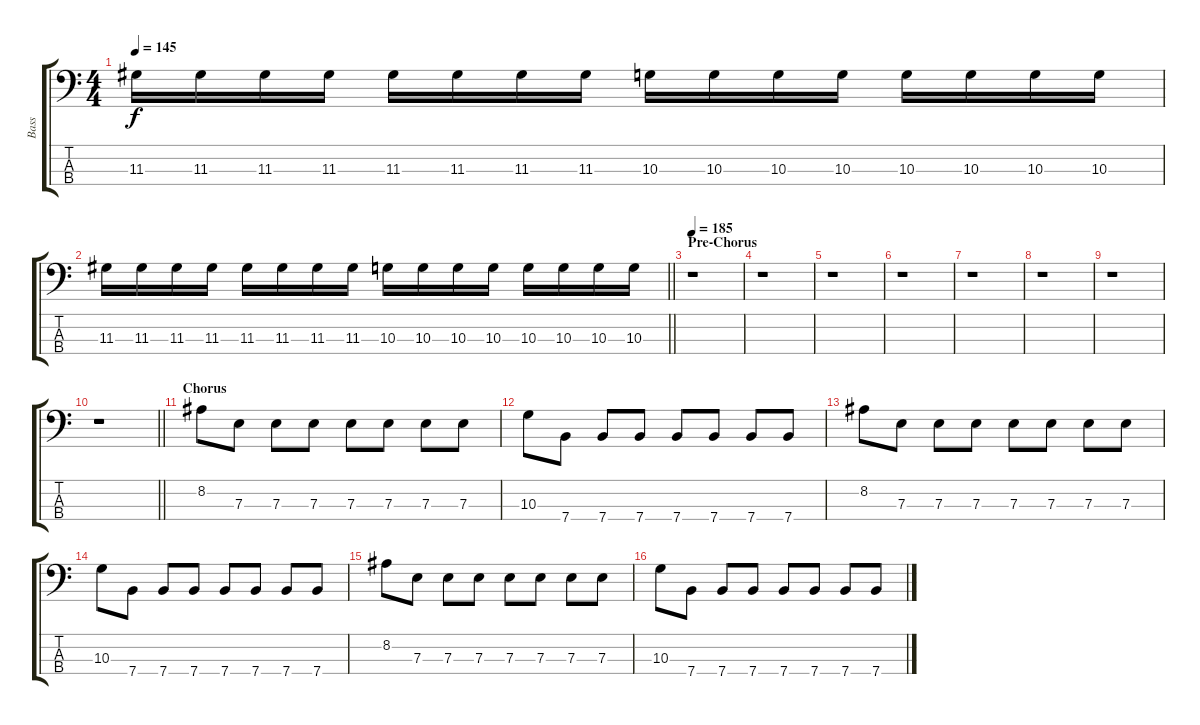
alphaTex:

\track ("Bass" "Bass") {instrument synthbass2}
\staff {score tabs}
\tuning (G2 D2 A1 E1) {hide}
\ts (4 4)
\tempo 145
\clef f4
\ks c
11.3.16{dy f} 11.3.16 11.3.16 11.3.16 11.3.16 11.3.16 11.3.16 11.3.16 10.3.16 10.3.16 10.3.16 10.3.16 10.3.16 10.3.16 10.3.16 10.3.16 |
\barLineRight lightlight
11.3.16 11.3.16 11.3.16 11.3.16 11.3.16 11.3.16 11.3.16 11.3.16 10.3.16 10.3.16 10.3.16 10.3.16 10.3.16 10.3.16 10.3.16 10.3.16 |
\section ("" "Pre-Chorus")
\tempo 185
r.1 |
r.1 |
r.1 |
r.1 |
r.1 |
r.1 |
r.1 |
\barLineRight lightlight
r.1 |
\section ("" "Chorus")
8.2.8 7.3.8 7.3.8 7.3.8 7.3.8 7.3.8 7.3.8 7.3.8 |
10.3.8 7.4.8 7.4.8 7.4.8 7.4.8 7.4.8 7.4.8 7.4.8 |
8.2.8 7.3.8 7.3.8 7.3.8 7.3.8 7.3.8 7.3.8 7.3.8 |
10.3.8 7.4.8 7.4.8 7.4.8 7.4.8 7.4.8 7.4.8 7.4.8 |
8.2.8 7.3.8 7.3.8 7.3.8 7.3.8 7.3.8 7.3.8 7.3.8 |
10.3.8 7.4.8 7.4.8 7.4.8 7.4.8 7.4.8 7.4.8 7.4.8
